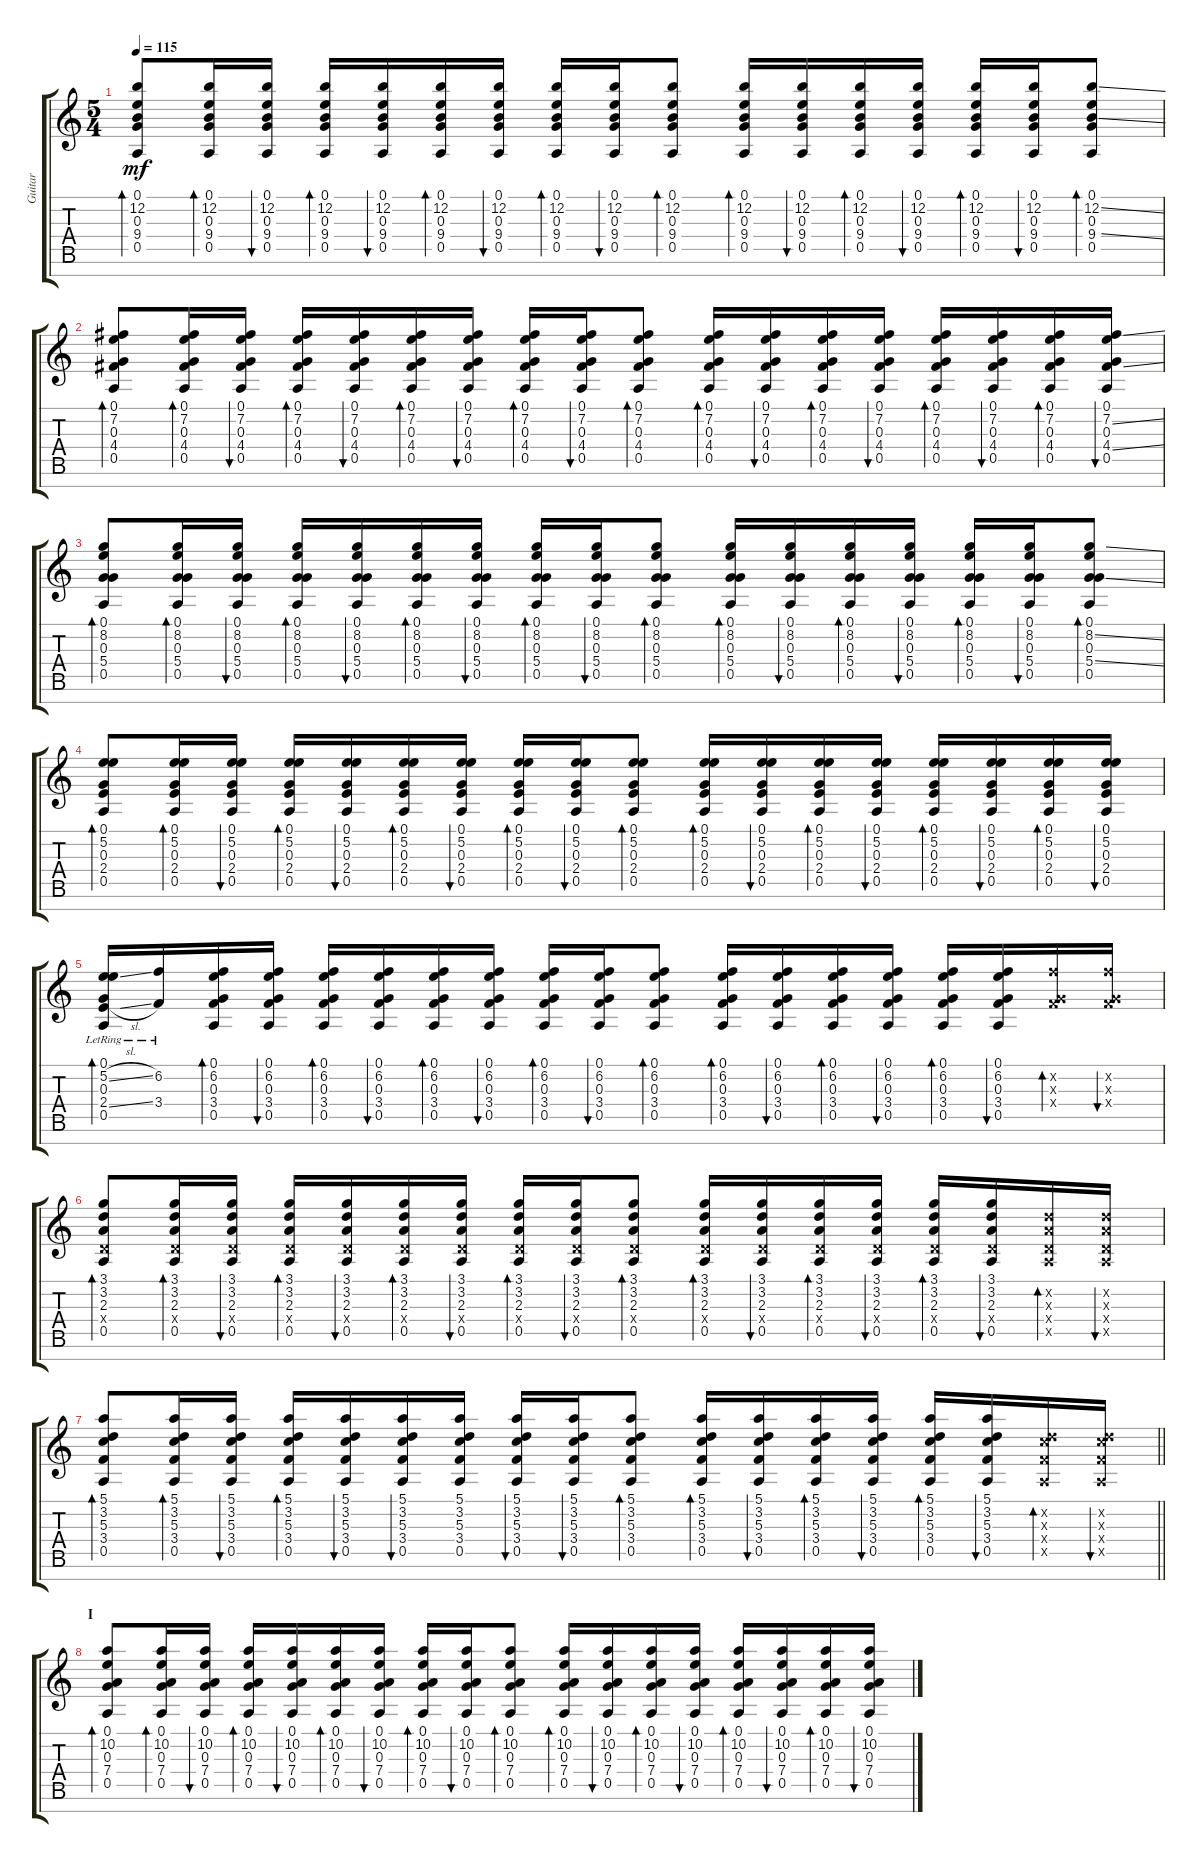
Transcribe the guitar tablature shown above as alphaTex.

\track ("Guitar" "Guitar") {instrument acousticguitarsteel}
\staff {score tabs}
\tuning (E4 B3 G3 D3 A2 E2 B1) {hide}
\ts (5 4)
\tempo 115
\clef g2
\ks aminor
(0.1 12.2 0.3 9.4 0.5).8{bd 30 dy mf} (0.1 12.2 0.3 9.4 0.5).16{bd 30} (0.1 12.2 0.3 9.4 0.5).16{bu 30} (0.1 12.2 0.3 9.4 0.5).16{bd 30} (0.1 12.2 0.3 9.4 0.5).16{bu 30} (0.1 12.2 0.3 9.4 0.5).16{bd 30} (0.1 12.2 0.3 9.4 0.5).16{bu 30} (0.1 12.2 0.3 9.4 0.5).16{bd 30} (0.1 12.2 0.3 9.4 0.5).16{bu 30} (0.1 12.2 0.3 9.4 0.5).8{bd 30} (0.1 12.2 0.3 9.4 0.5).16{bd 30} (0.1 12.2 0.3 9.4 0.5).16{bu 30} (0.1 12.2 0.3 9.4 0.5).16{bd 30} (0.1 12.2 0.3 9.4 0.5).16{bu 30} (0.1 12.2 0.3 9.4 0.5).16{bd 30} (0.1 12.2 0.3 9.4 0.5).16{bu 30} (0.1 12.2{ss} 0.3 9.4{ss} 0.5).8{bd 30} |
(0.1 7.2 0.3 4.4 0.5).8{bd 30} (0.1 7.2 0.3 4.4 0.5).16{bd 30} (0.1 7.2 0.3 4.4 0.5).16{bu 30} (0.1 7.2 0.3 4.4 0.5).16{bd 30} (0.1 7.2 0.3 4.4 0.5).16{bu 30} (0.1 7.2 0.3 4.4 0.5).16{bd 30} (0.1 7.2 0.3 4.4 0.5).16{bu 30} (0.1 7.2 0.3 4.4 0.5).16{bd 30} (0.1 7.2 0.3 4.4 0.5).16{bu 30} (0.1 7.2 0.3 4.4 0.5).8{bd 30} (0.1 7.2 0.3 4.4 0.5).16{bd 30} (0.1 7.2 0.3 4.4 0.5).16{bu 30} (0.1 7.2 0.3 4.4 0.5).16{bd 30} (0.1 7.2 0.3 4.4 0.5).16{bu 30} (0.1 7.2 0.3 4.4 0.5).16{bd 30} (0.1 7.2 0.3 4.4 0.5).16{bu 30} (0.1 7.2 0.3 4.4 0.5).16{bd 30} (0.1 7.2{ss} 0.3 4.4{ss} 0.5).16{bu 30} |
(0.1 8.2 0.3 5.4 0.5).8{bd 30} (0.1 8.2 0.3 5.4 0.5).16{bd 30} (0.1 8.2 0.3 5.4 0.5).16{bu 30} (0.1 8.2 0.3 5.4 0.5).16{bd 30} (0.1 8.2 0.3 5.4 0.5).16{bu 30} (0.1 8.2 0.3 5.4 0.5).16{bd 30} (0.1 8.2 0.3 5.4 0.5).16{bu 30} (0.1 8.2 0.3 5.4 0.5).16{bd 30} (0.1 8.2 0.3 5.4 0.5).16{bu 30} (0.1 8.2 0.3 5.4 0.5).8{bd 30} (0.1 8.2 0.3 5.4 0.5).16{bd 30} (0.1 8.2 0.3 5.4 0.5).16{bu 30} (0.1 8.2 0.3 5.4 0.5).16{bd 30} (0.1 8.2 0.3 5.4 0.5).16{bu 30} (0.1 8.2 0.3 5.4 0.5).16{bd 30} (0.1 8.2 0.3 5.4 0.5).16{bu 30} (0.1 8.2{ss} 0.3 5.4{ss} 0.5).8{bd 30} |
(0.1 5.2 0.3 2.4 0.5).8{bd 30} (0.1 5.2 0.3 2.4 0.5).16{bd 30} (0.1 5.2 0.3 2.4 0.5).16{bu 30} (0.1 5.2 0.3 2.4 0.5).16{bd 30} (0.1 5.2 0.3 2.4 0.5).16{bu 30} (0.1 5.2 0.3 2.4 0.5).16{bd 30} (0.1 5.2 0.3 2.4 0.5).16{bu 30} (0.1 5.2 0.3 2.4 0.5).16{bd 30} (0.1 5.2 0.3 2.4 0.5).16{bu 30} (0.1 5.2 0.3 2.4 0.5).8{bd 30} (0.1 5.2 0.3 2.4 0.5).16{bd 30} (0.1 5.2 0.3 2.4 0.5).16{bu 30} (0.1 5.2 0.3 2.4 0.5).16{bd 30} (0.1 5.2 0.3 2.4 0.5).16{bu 30} (0.1 5.2 0.3 2.4 0.5).16{bd 30} (0.1 5.2 0.3 2.4 0.5).16{bu 30} (0.1 5.2 0.3 2.4 0.5).16{bd 30} (0.1 5.2 0.3 2.4 0.5).16{bu 30} |
(0.1{lr} 5.2{sl lr} 0.3{lr} 2.4{sl lr} 0.5{lr}).16{bd 30} (6.2{lr} 3.4{lr}).16 (0.1 6.2 0.3 3.4 0.5).16{bd 30} (0.1 6.2 0.3 3.4 0.5).16{bu 30} (0.1 6.2 0.3 3.4 0.5).16{bd 30} (0.1 6.2 0.3 3.4 0.5).16{bu 30} (0.1 6.2 0.3 3.4 0.5).16{bd 30} (0.1 6.2 0.3 3.4 0.5).16{bu 30} (0.1 6.2 0.3 3.4 0.5).16{bd 30} (0.1 6.2 0.3 3.4 0.5).16{bu 30} (0.1 6.2 0.3 3.4 0.5).8{bd 30} (0.1 6.2 0.3 3.4 0.5).16{bd 30} (0.1 6.2 0.3 3.4 0.5).16{bu 30} (0.1 6.2 0.3 3.4 0.5).16{bd 30} (0.1 6.2 0.3 3.4 0.5).16{bu 30} (0.1 6.2 0.3 3.4 0.5).16{bd 30} (0.1 6.2 0.3 3.4 0.5).16{bu 30} (6.2{x} 0.3{x} 3.4{x}).16{bd 30} (6.2{x} 0.3{x} 3.4{x}).16{bu 30} |
(3.1 3.2 2.3 0.4{x} 0.5).8{bd 30} (3.1 3.2 2.3 0.4{x} 0.5).16{bd 30} (3.1 3.2 2.3 0.4{x} 0.5).16{bu 30} (3.1 3.2 2.3 0.4{x} 0.5).16{bd 30} (3.1 3.2 2.3 0.4{x} 0.5).16{bu 30} (3.1 3.2 2.3 0.4{x} 0.5).16{bd 30} (3.1 3.2 2.3 0.4{x} 0.5).16{bu 30} (3.1 3.2 2.3 0.4{x} 0.5).16{bd 30} (3.1 3.2 2.3 0.4{x} 0.5).16{bu 30} (3.1 3.2 2.3 0.4{x} 0.5).8{bd 30} (3.1 3.2 2.3 0.4{x} 0.5).16{bd 30} (3.1 3.2 2.3 0.4{x} 0.5).16{bu 30} (3.1 3.2 2.3 0.4{x} 0.5).16{bd 30} (3.1 3.2 2.3 0.4{x} 0.5).16{bu 30} (3.1 3.2 2.3 0.4{x} 0.5).16{bd 30} (3.1 3.2 2.3 0.4{x} 0.5).16{bu 30} (3.2{x} 2.3{x} 0.4{x} 0.5{x}).16{bd 30} (3.2{x} 2.3{x} 0.4{x} 0.5{x}).16{bu 30} |
\barLineRight lightlight
(5.1 3.2 5.3 3.4 0.5).8{bd 30} (5.1 3.2 5.3 3.4 0.5).16{bd 30} (5.1 3.2 5.3 3.4 0.5).16{bu 30} (5.1 3.2 5.3 3.4 0.5).16{bd 30} (5.1 3.2 5.3 3.4 0.5).16{bu 30} (5.1 3.2 5.3 3.4 0.5).16{bu 30} (5.1 3.2 5.3 3.4 0.5).16 (5.1 3.2 5.3 3.4 0.5).16{bu 30} (5.1 3.2 5.3 3.4 0.5).16{bu 30} (5.1 3.2 5.3 3.4 0.5).8{bd 30} (5.1 3.2 5.3 3.4 0.5).16{bd 30} (5.1 3.2 5.3 3.4 0.5).16{bu 30} (5.1 3.2 5.3 3.4 0.5).16{bd 30} (5.1 3.2 5.3 3.4 0.5).16{bu 30} (5.1 3.2 5.3 3.4 0.5).16{bd 30} (5.1 3.2 5.3 3.4 0.5).16{bu 30} (3.2{x} 5.3{x} 3.4{x} 0.5{x}).16{bd 30} (3.2{x} 5.3{x} 3.4{x} 0.5{x}).16{bu 30} |
\section ("" "I")
(0.1 10.2 0.3 7.4 0.5).8{bd 30} (0.1 10.2 0.3 7.4 0.5).16{bd 30} (0.1 10.2 0.3 7.4 0.5).16{bu 30} (0.1 10.2 0.3 7.4 0.5).16{bd 30} (0.1 10.2 0.3 7.4 0.5).16{bu 30} (0.1 10.2 0.3 7.4 0.5).16{bd 30} (0.1 10.2 0.3 7.4 0.5).16{bu 30} (0.1 10.2 0.3 7.4 0.5).16{bd 30} (0.1 10.2 0.3 7.4 0.5).16{bu 30} (0.1 10.2 0.3 7.4 0.5).8{bd 30} (0.1 10.2 0.3 7.4 0.5).16{bd 30} (0.1 10.2 0.3 7.4 0.5).16{bu 30} (0.1 10.2 0.3 7.4 0.5).16{bd 30} (0.1 10.2 0.3 7.4 0.5).16{bu 30} (0.1 10.2 0.3 7.4 0.5).16{bd 30} (0.1 10.2 0.3 7.4 0.5).16{bu 30} (0.1 10.2 0.3 7.4 0.5).16{bd 30} (0.1 10.2{ss} 0.3 7.4{ss} 0.5).16{bu 30}
